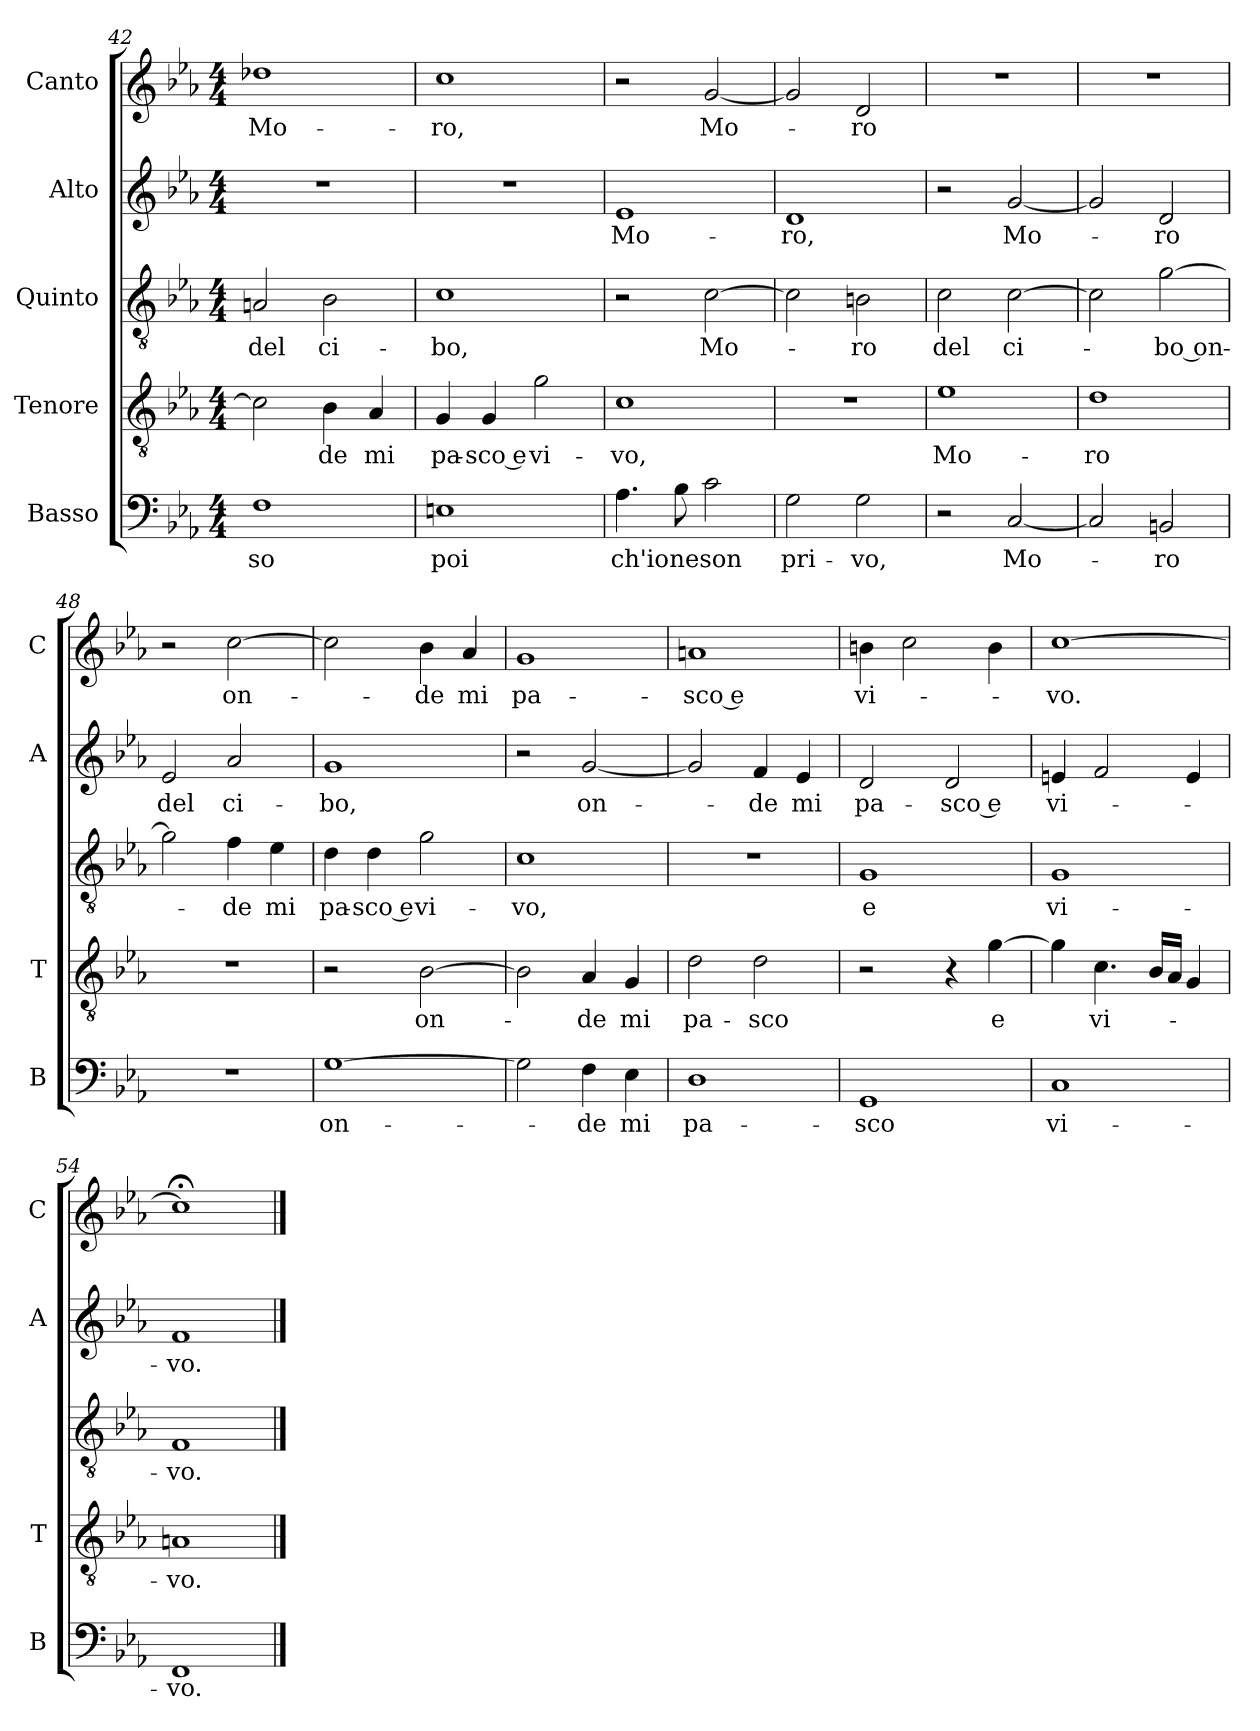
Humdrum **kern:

**kern	**text	**kern	**text	**kern	**text	**kern	**text	**kern	**text
*part5	*part5	*part4	*part4	*part3	*part3	*part2	*part2	*part1	*part1
*staff5	*staff5	*staff4	*staff4	*staff3	*staff3	*staff2	*staff2	*staff1	*staff1
*I"Basso	*	*I"Tenore	*	*I"Quinto	*	*I"Alto	*	*I"Canto	*
*I'B	*	*I'T	*	*	*	*I'A	*	*I'C	*
*clefF4	*	*clefGv2	*	*clefGv2	*	*clefG2	*	*clefG2	*
*k[b-e-a-]	*	*k[b-e-a-]	*	*k[b-e-a-]	*	*k[b-e-a-]	*	*k[b-e-a-]	*
*E-:	*	*E-:	*	*E-:	*	*E-:	*	*E-:	*
*M4/4	*	*M4/4	*	*M4/4	*	*M4/4	*	*M4/4	*
=42	=42	=42	=42	=42	=42	=42	=42	=42	=42
!	!LO:LY:b	!	!	!	!LO:LY:b	!	!	!	!LO:LY:b
1F	-so	2c\]	.	2An/	del	1r	.	1dd-X	Mo-
!	!	!	!LO:LY:b	!	!LO:LY:b	!	!	!	!
.	.	4B-\	-de	2B-\	ci-	.	.	.	.
!	!	!	!LO:LY:b	!	!	!	!	!	!
.	.	4A-/	mi	.	.	.	.	.	.
=43	=43	=43	=43	=43	=43	=43	=43	=43	=43
!	!LO:LY:b	!	!LO:LY:b	!	!LO:LY:b	!	!	!	!LO:LY:b
1En	poi	4G/	pa-	1c	-bo,	1r	.	1cc	-ro,
!	!	!	!LO:LY:b	!	!	!	!	!	!
.	.	4G/	-sco e	.	.	.	.	.	.
!	!	!	!LO:LY:b	!	!	!	!	!	!
.	.	2g\	vi-	.	.	.	.	.	.
=44	=44	=44	=44	=44	=44	=44	=44	=44	=44
!	!LO:LY:b	!	!LO:LY:b	!	!	!	!LO:LY:b	!	!
4.A-\	ch'io	1c	-vo,	2r	.	1e-	Mo-	2r	.
!	!LO:LY:b	!	!	!	!	!	!	!	!
8B-\	ne	.	.	.	.	.	.	.	.
!	!LO:LY:b	!	!	!	!LO:LY:b	!	!	!	!LO:LY:b
2c\	son	.	.	[2c\	Mo-	.	.	[2g/	Mo-
=45	=45	=45	=45	=45	=45	=45	=45	=45	=45
!	!LO:LY:b	!	!	!	!	!	!LO:LY:b	!	!
2G\	pri-	1r	.	2c\]	.	1d	-ro,	2g/]	.
!	!LO:LY:b	!	!	!	!LO:LY:b	!	!	!	!LO:LY:b
2G\	-vo,	.	.	2Bn\	-ro	.	.	2d/	-ro
=46	=46	=46	=46	=46	=46	=46	=46	=46	=46
!	!	!	!LO:LY:b	!	!LO:LY:b	!	!	!	!
2r	.	1e-	Mo-	2c\	del	2r	.	1r	.
!	!LO:LY:b	!	!	!	!LO:LY:b	!	!LO:LY:b	!	!
[2C/	Mo-	.	.	[2c\	ci-	[2g/	Mo-	.	.
!!LO:LB:g=z
=47	=47	=47	=47	=47	=47	=47	=47	=47	=47
!	!	!	!LO:LY:b	!	!	!	!	!	!
2C/]	.	1d	-ro	2c\]	.	2g/]	.	1r	.
!	!LO:LY:b	!	!	!	!LO:LY:b	!	!LO:LY:b	!	!
2BBn/	-ro	.	.	[2g\	-bo on-	2d/	-ro	.	.
=48	=48	=48	=48	=48	=48	=48	=48	=48	=48
!	!	!	!	!	!	!	!LO:LY:b	!	!
1r	.	1r	.	2g\]	.	2e-/	del	2r	.
!	!	!	!	!	!LO:LY:b	!	!LO:LY:b	!	!LO:LY:b
.	.	.	.	4f\	-de	2a-/	ci-	[2cc\	on-
!	!	!	!	!	!LO:LY:b	!	!	!	!
.	.	.	.	4e-\	mi	.	.	.	.
=49	=49	=49	=49	=49	=49	=49	=49	=49	=49
!	!LO:LY:b	!	!	!	!LO:LY:b	!	!LO:LY:b	!	!
[1G	on-	2r	.	4d\	pa-	1g	-bo,	2cc\]	.
!	!	!	!	!	!LO:LY:b	!	!	!	!
.	.	.	.	4d\	-sco e	.	.	.	.
!	!	!	!LO:LY:b	!	!LO:LY:b	!	!	!	!LO:LY:b
.	.	[2B-\	on-	2g\	vi-	.	.	4b-\	-de
!	!	!	!	!	!	!	!	!	!LO:LY:b
.	.	.	.	.	.	.	.	4a-/	mi
=50	=50	=50	=50	=50	=50	=50	=50	=50	=50
!	!	!	!	!	!LO:LY:b	!	!	!	!LO:LY:b
2G\]	.	2B-\]	.	1c	-vo,	2r	.	1g	pa-
!	!LO:LY:b	!	!LO:LY:b	!	!	!	!LO:LY:b	!	!
4F\	-de	4A-/	-de	.	.	[2g/	on-	.	.
!	!LO:LY:b	!	!LO:LY:b	!	!	!	!	!	!
4E-\	mi	4G/	mi	.	.	.	.	.	.
=51	=51	=51	=51	=51	=51	=51	=51	=51	=51
!	!LO:LY:b	!	!LO:LY:b	!	!	!	!	!	!LO:LY:b
1D	pa-	2d\	pa-	1r	.	2g/]	.	1an	-sco e
!	!	!	!LO:LY:b	!	!	!	!LO:LY:b	!	!
.	.	2d\	-sco	.	.	4f/	-de	.	.
!	!	!	!	!	!	!	!LO:LY:b	!	!
.	.	.	.	.	.	4e-/	mi	.	.
=52	=52	=52	=52	=52	=52	=52	=52	=52	=52
!	!LO:LY:b	!	!	!	!LO:LY:b	!	!LO:LY:b	!	!LO:LY:b
1GG	-sco	2r	.	1G	e	2d/	pa-	4bn\	vi-
.	.	.	.	.	.	.	.	2cc\	.
!	!	!	!	!	!	!	!LO:LY:b	!	!
.	.	4r	.	.	.	2d/	-sco e	.	.
!	!	!	!LO:LY:b	!	!	!	!	!	!
.	.	[4g\	e	.	.	.	.	4b\	.
=53	=53	=53	=53	=53	=53	=53	=53	=53	=53
!	!LO:LY:b	!	!	!	!LO:LY:b	!	!LO:LY:b	!	!LO:LY:b
1C	vi-	4g\]	.	1G	vi-	4en/	vi-	[1cc	-vo.
!	!	!	!LO:LY:b	!	!	!	!	!	!
.	.	4.c\	vi-	.	.	2f/	.	.	.
.	.	16B-/LL	.	.	.	.	.	.	.
.	.	16A-/JJ	.	.	.	.	.	.	.
.	.	4G/	.	.	.	4e/	.	.	.
=54	=54	=54	=54	=54	=54	=54	=54	=54	=54
!	!LO:LY:b	!	!LO:LY:b	!	!LO:LY:b	!	!LO:LY:b	!	!
1FF	-vo.	1An	-vo.	1F	-vo.	1f	-vo.	1cc;<]	.
==	==	==	==	==	==	==	==	==	==
*-	*-	*-	*-	*-	*-	*-	*-	*-	*-
